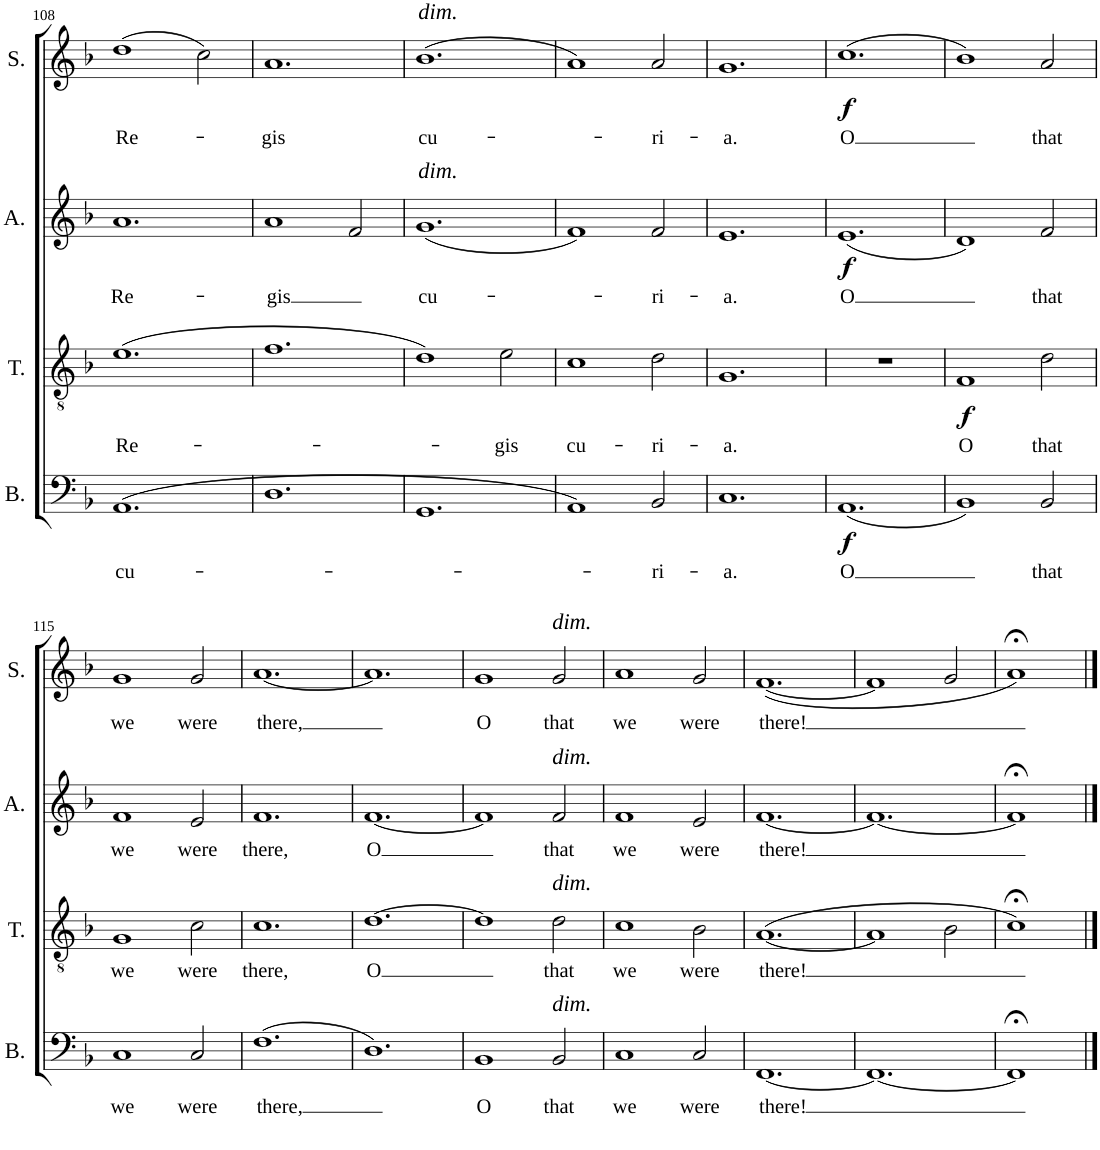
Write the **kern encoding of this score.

**kern	**text	**dynam	**kern	**text	**dynam	**kern	**text	**dynam	**kern	**text	**dynam
*part4	*part4	*part4	*part3	*part3	*part3	*part2	*part2	*part2	*part1	*part1	*part1
*staff4	*staff4	*staff4	*staff3	*staff3	*staff3	*staff2	*staff2	*staff2	*staff1	*staff1	*staff1
*I"Bass	*	*	*I"Tenor	*	*	*I"Alto	*	*	*I"Soprano	*	*
*I'B.	*	*	*I'T.	*	*	*I'A.	*	*	*I'S.	*	*
!!LO:PB:g=z
*clefF4	*	*	*clefGv2	*	*	*clefG2	*	*	*clefG2	*	*
*k[b-]	*	*	*k[b-]	*	*	*k[b-]	*	*	*k[b-]	*	*
*M3/2	*	*	*M3/2	*	*	*M3/2	*	*	*M3/2	*	*
=108	=108	=108	=108	=108	=108	=108	=108	=108	=108	=108	=108
!	!LO:LY:b	!	!	!LO:LY:b	!	!	!LO:LY:b	!	!	!LO:LY:b	!
(1.AA	cu-	.	(1.e	Re-	.	1.a	Re-	.	(1dd	Re-	.
.	.	.	.	.	.	.	.	.	2cc\)	.	.
=109	=109	=109	=109	=109	=109	=109	=109	=109	=109	=109	=109
!	!	!	!	!	!	!	!LO:LY:b	!	!	!LO:LY:b	!
1.D	.	.	1.f	.	.	1a	-gis	.	1.a	-gis	.
.	.	.	.	.	.	2f/	.	.	.	.	.
=110	=110	=110	=110	=110	=110	=110	=110	=110	=110	=110	=110
!	!	!	!	!	!	!	!	!	!LO:TX:a:i:t=dim.	!	!
!	!	!	!	!	!	!LO:TX:a:i:t=dim.	!	!	!	!	!
!	!	!	!	!	!	!	!LO:LY:b	!	!	!LO:LY:b	!
1.GG	.	.	1d)	.	.	(1.g	cu-	.	(1.b-	cu-	.
!	!	!	!	!LO:LY:b	!	!	!	!	!	!	!
.	.	.	2e\	-gis	.	.	.	.	.	.	.
=111	=111	=111	=111	=111	=111	=111	=111	=111	=111	=111	=111
!	!	!	!	!LO:LY:b	!	!	!	!	!	!	!
1AA)	.	.	1c	cu-	.	1f)	.	.	1a)	.	.
!	!LO:LY:b	!	!	!LO:LY:b	!	!	!LO:LY:b	!	!	!LO:LY:b	!
2BB-/	-ri-	.	2d\	-ri-	.	2f/	-ri-	.	2a/	-ri-	.
=112	=112	=112	=112	=112	=112	=112	=112	=112	=112	=112	=112
!	!LO:LY:b	!	!	!LO:LY:b	!	!	!LO:LY:b	!	!	!LO:LY:b	!
1.C	-a.	.	1.G	-a.	.	1.e	-a.	.	1.g	-a.	.
=113	=113	=113	=113	=113	=113	=113	=113	=113	=113	=113	=113
!	!LO:LY:b	!LO:DY:b	!	!	!	!	!LO:LY:b	!LO:DY:b	!	!LO:LY:b	!LO:DY:b
(1.AA	O	f	1.r	.	.	(1.e	O	f	(1.cc	O	f
=114	=114	=114	=114	=114	=114	=114	=114	=114	=114	=114	=114
!	!	!	!	!LO:LY:b	!LO:DY:b	!	!	!	!	!	!
1BB-)	.	.	1F	O	f	1d)	.	.	1b-)	.	.
!	!LO:LY:b	!	!	!LO:LY:b	!	!	!LO:LY:b	!	!	!LO:LY:b	!
2BB-/	that	.	2d\	that	.	2f/	that	.	2a/	that	.
!!LO:LB:g=z
=115	=115	=115	=115	=115	=115	=115	=115	=115	=115	=115	=115
!	!LO:LY:b	!	!	!LO:LY:b	!	!	!LO:LY:b	!	!	!LO:LY:b	!
1C	we	.	1G	we	.	1f	we	.	1g	we	.
!	!LO:LY:b	!	!	!LO:LY:b	!	!	!LO:LY:b	!	!	!LO:LY:b	!
2C/	were	.	2c\	were	.	2e/	were	.	2g/	were	.
=116	=116	=116	=116	=116	=116	=116	=116	=116	=116	=116	=116
!	!LO:LY:b	!	!	!LO:LY:b	!	!	!LO:LY:b	!	!	!LO:LY:b	!
(1.F	there,	.	1.c	there,	.	1.f	there,	.	[1.a	there,	.
=117	=117	=117	=117	=117	=117	=117	=117	=117	=117	=117	=117
!	!	!	!	!LO:LY:b	!	!	!LO:LY:b	!	!	!	!
1.D)	.	.	[1.d	O	.	[1.f	O	.	1.a]	.	.
=118	=118	=118	=118	=118	=118	=118	=118	=118	=118	=118	=118
!	!LO:LY:b	!	!	!	!	!	!	!	!	!LO:LY:b	!
1BB-	O	.	1d]	.	.	1f]	.	.	1g	O	.
!	!	!	!	!	!	!	!	!	!LO:TX:a:i:t=dim.	!	!
!	!	!	!	!	!	!LO:TX:a:i:t=dim.	!	!	!	!	!
!	!	!	!LO:TX:a:i:t=dim.	!	!	!	!	!	!	!	!
!LO:TX:a:i:t=dim.	!	!	!	!	!	!	!	!	!	!	!
!	!LO:LY:b	!	!	!LO:LY:b	!	!	!LO:LY:b	!	!	!LO:LY:b	!
2BB-/	that	.	2d\	that	.	2f/	that	.	2g/	that	.
=119	=119	=119	=119	=119	=119	=119	=119	=119	=119	=119	=119
!	!LO:LY:b	!	!	!LO:LY:b	!	!	!LO:LY:b	!	!	!LO:LY:b	!
1C	we	.	1c	we	.	1f	we	.	1a	we	.
!	!LO:LY:b	!	!	!LO:LY:b	!	!	!LO:LY:b	!	!	!LO:LY:b	!
2C/	were	.	2B-\	were	.	2e/	were	.	2g/	were	.
=120	=120	=120	=120	=120	=120	=120	=120	=120	=120	=120	=120
!	!LO:LY:b	!	!	!LO:LY:b	!	!	!LO:LY:b	!	!	!LO:LY:b	!
[1.FF	there!	.	([1.A	there!	.	[1.f	there!	.	([1.f	there!	.
=121	=121	=121	=121	=121	=121	=121	=121	=121	=121	=121	=121
1.FF_	.	.	1A]	.	.	1.f_	.	.	1f]	.	.
.	.	.	2B-\	.	.	.	.	.	2g/	.	.
=122	=122	=122	=122	=122	=122	=122	=122	=122	=122	=122	=122
1FF;<]	.	.	1c;<)	.	.	1f;<]	.	.	1a;<)	.	.
==	==	==	==	==	==	==	==	==	==	==	==
*-	*-	*-	*-	*-	*-	*-	*-	*-	*-	*-	*-
